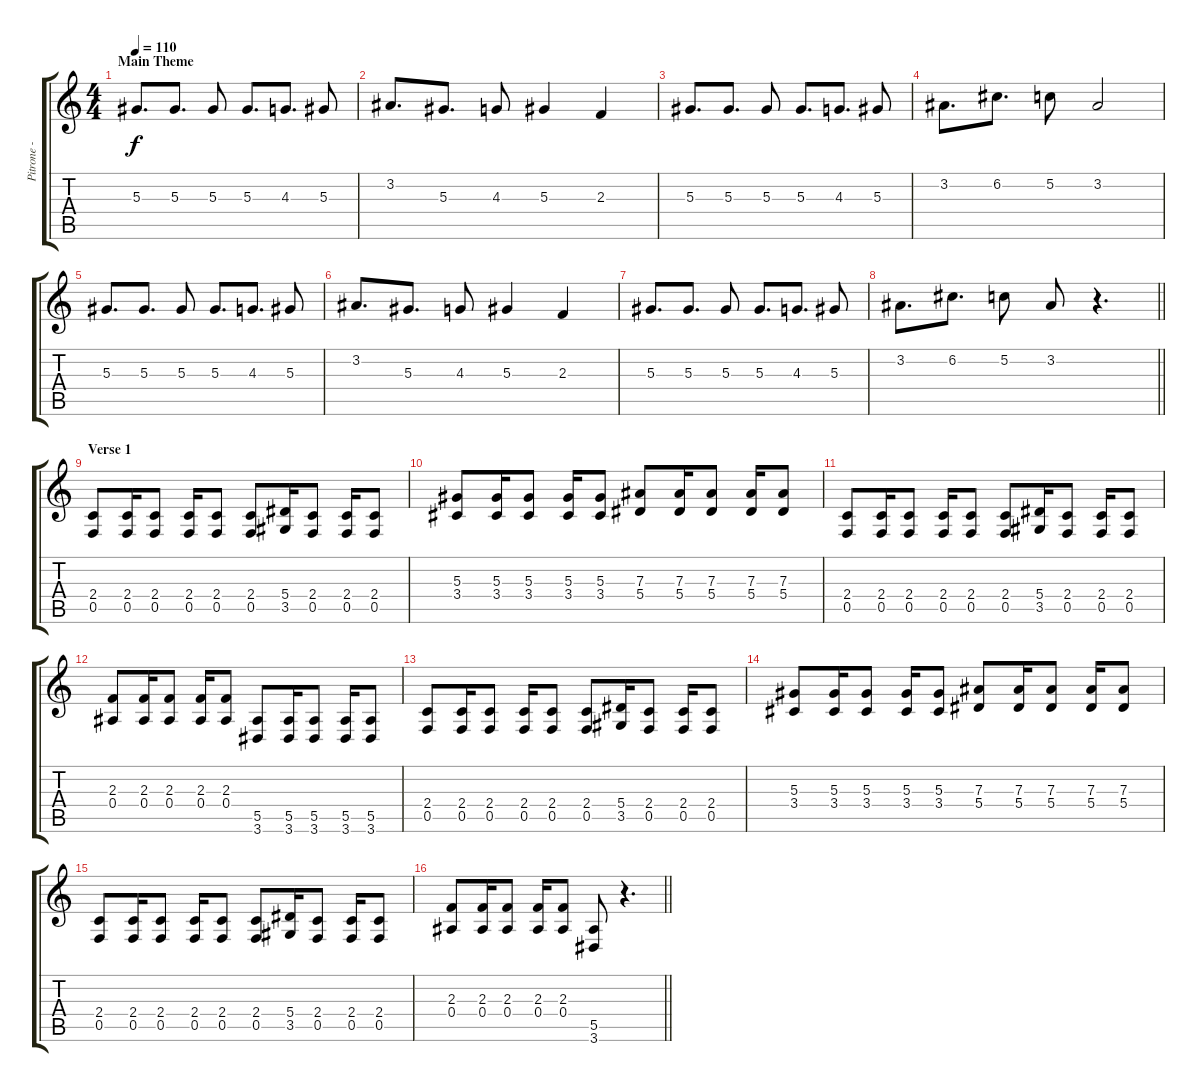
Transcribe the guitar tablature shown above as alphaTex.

\track ("Pitrone - Lead Guitar" "Pitrone - ") {instrument distortionguitar}
\staff {score tabs}
\tuning (C4 G3 Eb3 Bb2 F2 C2) {hide}
\ts (4 4)
\section ("" "Main Theme")
\tempo 110
\clef g2
\ks c
5.3.8{d dy f instrument distortionguitar} 5.3.8{d} 5.3.8 5.3.8{d} 4.3.8{d} 5.3.8 |
3.2.8{d} 5.3.8{d} 4.3.8 5.3.4 2.3.4 |
5.3.8{d} 5.3.8{d} 5.3.8 5.3.8{d} 4.3.8{d} 5.3.8 |
3.2.8{d} 6.2.8{d} 5.2.8 3.2.2 |
5.3.8{d} 5.3.8{d} 5.3.8 5.3.8{d} 4.3.8{d} 5.3.8 |
3.2.8{d} 5.3.8{d} 4.3.8 5.3.4 2.3.4 |
5.3.8{d} 5.3.8{d} 5.3.8 5.3.8{d} 4.3.8{d} 5.3.8 |
\barLineRight lightlight
3.2.8{d} 6.2.8{d} 5.2.8 3.2.8 r.4{d} |
\section ("" "Verse 1")
(2.4 0.5).8 (2.4 0.5).16 (2.4 0.5).8 (2.4 0.5).16 (2.4 0.5).8 (2.4 0.5).8 (5.4 3.5).16 (2.4 0.5).8 (2.4 0.5).16 (2.4 0.5).8 |
(5.3 3.4).8 (5.3 3.4).16 (5.3 3.4).8 (5.3 3.4).16 (5.3 3.4).8 (7.3 5.4).8 (7.3 5.4).16 (7.3 5.4).8 (7.3 5.4).16 (7.3 5.4).8 |
(2.4 0.5).8 (2.4 0.5).16 (2.4 0.5).8 (2.4 0.5).16 (2.4 0.5).8 (2.4 0.5).8 (5.4 3.5).16 (2.4 0.5).8 (2.4 0.5).16 (2.4 0.5).8 |
(2.3 0.4).8 (2.3 0.4).16 (2.3 0.4).8 (2.3 0.4).16 (2.3 0.4).8 (5.5 3.6).8 (5.5 3.6).16 (5.5 3.6).8 (5.5 3.6).16 (5.5 3.6).8 |
(2.4 0.5).8 (2.4 0.5).16 (2.4 0.5).8 (2.4 0.5).16 (2.4 0.5).8 (2.4 0.5).8 (5.4 3.5).16 (2.4 0.5).8 (2.4 0.5).16 (2.4 0.5).8 |
(5.3 3.4).8 (5.3 3.4).16 (5.3 3.4).8 (5.3 3.4).16 (5.3 3.4).8 (7.3 5.4).8 (7.3 5.4).16 (7.3 5.4).8 (7.3 5.4).16 (7.3 5.4).8 |
(2.4 0.5).8 (2.4 0.5).16 (2.4 0.5).8 (2.4 0.5).16 (2.4 0.5).8 (2.4 0.5).8 (5.4 3.5).16 (2.4 0.5).8 (2.4 0.5).16 (2.4 0.5).8 |
\barLineRight lightlight
(2.3 0.4).8 (2.3 0.4).16 (2.3 0.4).8 (2.3 0.4).16 (2.3 0.4).8 (5.5 3.6).8 r.4{d}
